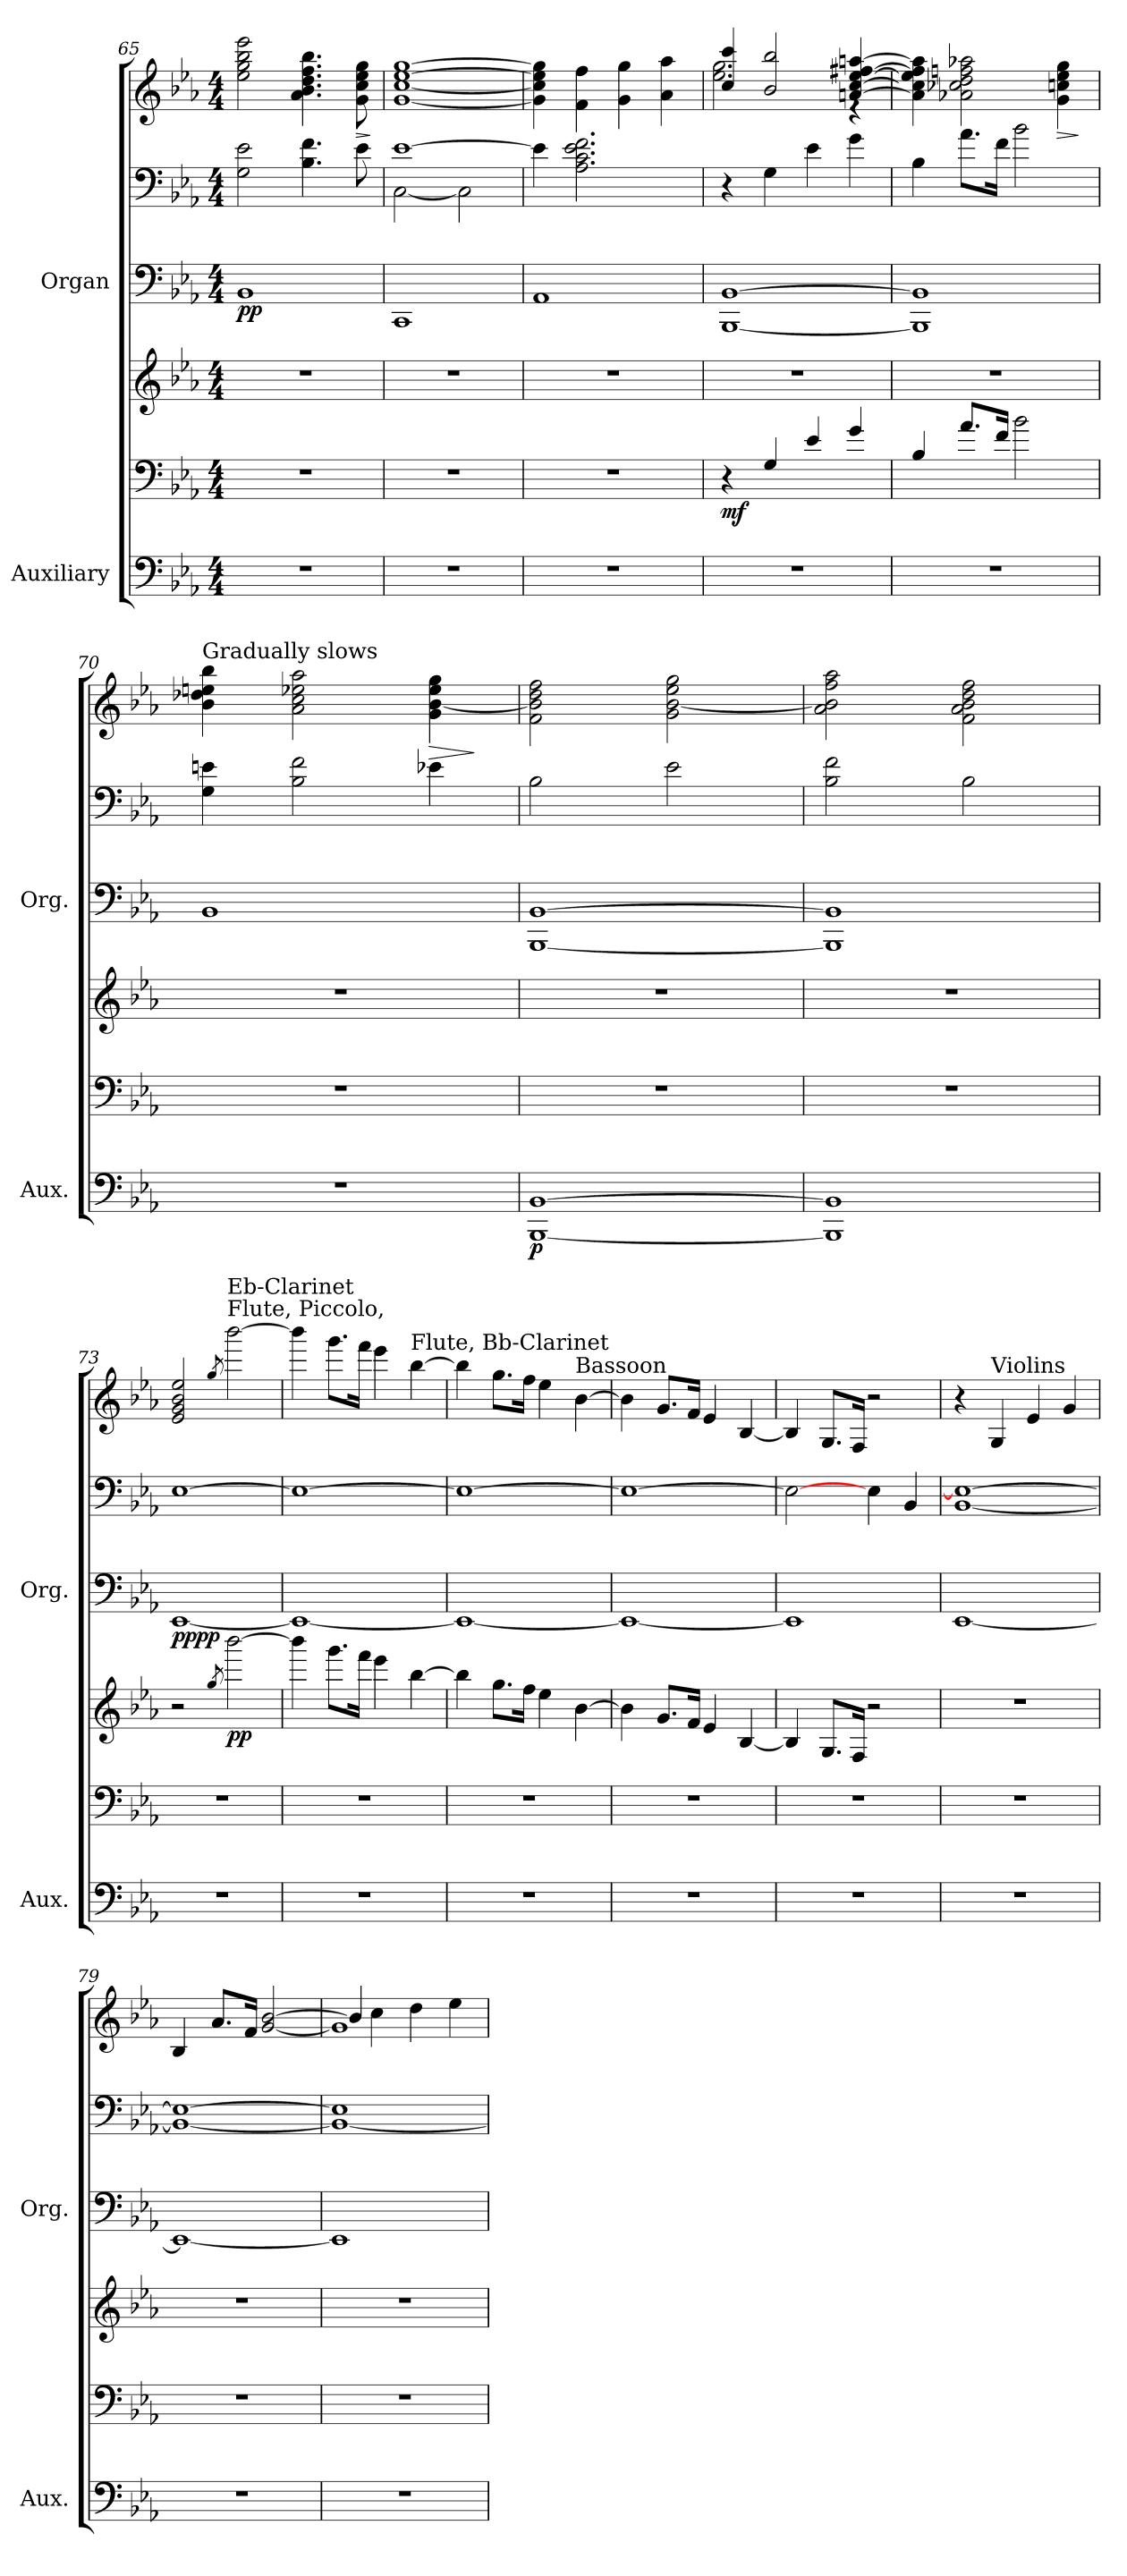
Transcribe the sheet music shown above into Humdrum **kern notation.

**kern	**kern	**kern	**dynam	**kern	**kern	**kern	**dynam
*part2	*part2	*part2	*part2	*part1	*part1	*part1	*part1
*staff6	*staff5	*staff4	*staff4/5/6	*staff3	*staff2	*staff1	*staff1/2/3
*I"Auxiliary	*	*	*	*I"Organ	*	*	*
*I'Aux.	*	*	*	*I'Org.	*	*	*
*clefF4	*clefF4	*clefG2	*	*clefF4	*clefF4	*clefG2	*
*k[b-e-a-]	*k[b-e-a-]	*k[b-e-a-]	*	*k[b-e-a-]	*k[b-e-a-]	*k[b-e-a-]	*
*M4/4	*M4/4	*M4/4	*	*M4/4	*M4/4	*M4/4	*
=65	=65	=65	=65	=65	=65	=65	=65
!	!	!	!	!	!	!	!LO:DY:b=3
!	!	!	!	!	!	!	!LO:DY:n=1:b
1r	1r	1r	.	1BB-	2G\ 2e-\	2ee-\ 2gg\ 2bb-\ 2eee-\	p p
.	.	.	.	.	4.B-\ 4.f\	4.a-\ 4.b-\ 4.dd\ 4.ff\ 4.bb-\	.
!	!	!	!	!	!	!	!LO:HP:b
.	.	.	.	.	8e-\	8g\ 8cc\ 8ee-\ 8gg\	>
.	.	.	.	.	.	.	]
=66	=66	=66	=66	=66	=66	=66	=66
*	*	*	*	*	*^	*	*
1r	1r	1r	.	1CC	[1e-	[2C\	[1g [1cc [1ee- [1gg	.
.	.	.	.	.	.	2C\]	.	.
*	*	*	*	*	*v	*v	*	*
!!LO:PB:g=z
=67	=67	=67	=67	=67	=67	=67	=67
1r	1r	1r	.	1AA-	4e-\]	4g\] 4cc\] 4ee-\] 4gg\]	.
.	.	.	.	.	2.A-\ 2.c\ 2.e-\ 2.f\	4f\ 4ff\	.
.	.	.	.	.	.	4g\ 4gg\	.
.	.	.	.	.	.	4a-\ 4aa-\	.
=68	=68	=68	=68	=68	=68	=68	=68
*	*	*	*	*	*	*^	*
!	!	!	!LO:DY:b=2	!	!	!	!	!
1r	4r	1r	mf	[1BBB- [1BB-	4r	4cc/ 4ccc/	2.ee-\ 2.gg\	.
.	4G/	.	.	.	4G\	2b-/ 2bb-/	.	.
.	4e-/	.	.	.	4e-\	.	.	.
.	4g/	.	.	.	4g\	[4an/ [4cc/ [4ee-/ [4ff#X/ [4aan/	4re	.
*	*	*	*	*	*	*v	*v	*
=69	=69	=69	=69	=69	=69	=69	=69
1r	4B-/	1r	.	1BBB-] 1BB-]	4B-\	4a\] 4cc\] 4ee-\] 4ff#\] 4aa\]	.
.	8.a-/L	.	.	.	8.a-\L	2a-X\ 2cc-X\ 2dd\ 2ffn\ 2aa-X\	.
.	16f/Jk	.	.	.	16f\Jk	.	.
.	2b-\	.	.	.	2b-\	.	.
!	!	!	!	!	!	!	!LO:HP:b
.	.	.	.	.	.	4g\ 4ccn\ 4ee-\ 4gg\	>
.	.	.	.	.	.	.	]
=70	=70	=70	=70	=70	=70	=70	=70
!	!	!	!	!	!	!LO:TX:a:t=Gradually slows	!
1r	1r	1r	.	1BB-	4G\ 4en\	4b-\ 4dd-X\ 4een\ 4bb-\	.
.	.	.	.	.	2B-\ 2f\	2a-\ 2cc\ 2ee-X\ 2aa-\	.
!	!	!	!	!	!	!	!LO:HP:b
.	.	.	.	.	4e-X\	4g\ [4b-\ 4ee-\ 4gg\	>
.	.	.	.	.	.	.	]
=71	=71	=71	=71	=71	=71	=71	=71
*	*	*	*	*	*	*MM60	*
!	!	!	!LO:DY:b=3	!	!	!	!
[1BBB- [1BB-	1r	1r	p	[1BBB- [1BB-	2B-\	2f\ 2b-\] 2dd\ 2ff\	.
.	.	.	.	.	2e-\	2g\ [2b-\ 2ee-\ 2gg\	.
=72	=72	=72	=72	=72	=72	=72	=72
1BBB-] 1BB-]	1r	1r	.	1BBB-] 1BB-]	2B-\ 2f\	2a-\ 2b-\] 2ff\ 2aa-\	.
*	*	*	*	*	*	*MM80	*
.	.	.	.	.	2B-\	2f\ 2a-\ 2b-\ 2dd\ 2ff\	.
=73	=73	=73	=73	=73	=73	=73	=73
!	!	!	!	!	!	!	!LO:DY:b=3
!	!	!	!	!	!	!	!LO:DY:n=1:b=2
1r	1r	2r	.	[1EE-	[1E-	2e-/ 2g/ 2b-/ 2ee-/	pp pp
.	.	8qgg/	.	.	.	8qgg/	.
!	!	!	!	!	!	!LO:TX:a:t=Flute, Piccolo,	!
!	!	!	!	!	!	!LO:TX:a:t=Eb-Clarinet	!
!	!	!	!LO:DY:b	!	!	!	!
.	.	[2bbb-\	pp	.	.	[2bbb-\	.
!!LO:PB:g=z
=74	=74	=74	=74	=74	=74	=74	=74
1r	1r	4bbb-\]	.	1EE-_	1E-_	4bbb-\]	.
.	.	8.ggg\L	.	.	.	8.ggg\L	.
.	.	16fff\Jk	.	.	.	16fff\Jk	.
.	.	4eee-\	.	.	.	4eee-\	.
!	!	!	!	!	!	!LO:TX:a:t=Flute, Bb-Clarinet	!
.	.	[4bb-\	.	.	.	[4bb-\	.
=75	=75	=75	=75	=75	=75	=75	=75
1r	1r	4bb-\]	.	1EE-_	1E-_	4bb-\]	.
.	.	8.gg\L	.	.	.	8.gg\L	.
.	.	16ff\Jk	.	.	.	16ff\Jk	.
.	.	4ee-\	.	.	.	4ee-\	.
!	!	!	!	!	!	!LO:TX:a:t=Bassoon	!
.	.	[4b-\	.	.	.	[4b-\	.
=76	=76	=76	=76	=76	=76	=76	=76
1r	1r	4b-\]	.	1EE-_	1E-_	4b-\]	.
.	.	8.g/L	.	.	.	8.g/L	.
.	.	16f/Jk	.	.	.	16f/Jk	.
.	.	4e-/	.	.	.	4e-/	.
.	.	[4B-/	.	.	.	[4B-/	.
=77	=77	=77	=77	=77	=77	=77	=77
1r	1r	4B-/]	.	1EE-]	2E-\_	4B-/]	.
.	.	8.G/L	.	.	.	8.G/L	.
.	.	16F/Jk	.	.	.	16F/Jk	.
.	.	2r	.	.	4E-\	2r	.
.	.	.	.	.	4BB-/	.	.
=78	=78	=78	=78	=78	=78	=78	=78
1r	1r	1r	.	[1EE-	[1BB- 1E-_	4r	.
!	!	!	!	!	!	!LO:TX:a:t=Violins	!
.	.	.	.	.	.	4G/	.
.	.	.	.	.	.	4e-/	.
.	.	.	.	.	.	4g/	.
=79	=79	=79	=79	=79	=79	=79	=79
1r	1r	1r	.	1EE-_	1BB-_ 1E-_	4B-/	.
.	.	.	.	.	.	8.a-/L	.
.	.	.	.	.	.	16f/Jk	.
.	.	.	.	.	.	[2g/ [2b-/	.
=80	=80	=80	=80	=80	=80	=80	=80
*	*	*	*	*	*	*^	*
1r	1r	1r	.	1EE-]	1BB-_ 1E-]	1g]	4b-/]	.
.	.	.	.	.	.	.	4cc\	.
.	.	.	.	.	.	.	4dd\	.
.	.	.	.	.	.	.	4ee-\	.
*	*	*	*	*	*	*v	*v	*
=	=	=	=	=	=	=	=
*-	*-	*-	*-	*-	*-	*-	*-
